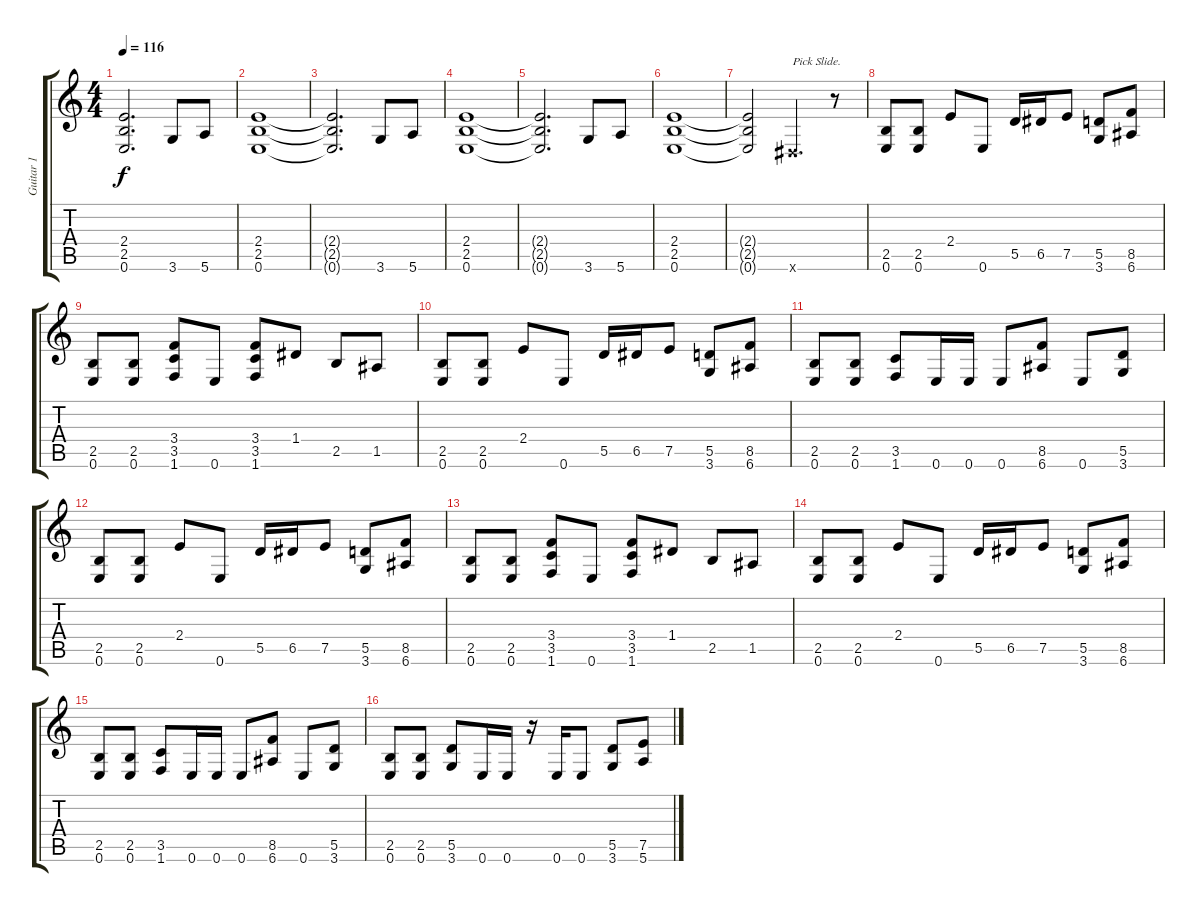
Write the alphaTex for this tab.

\track ("Guitar 1" "Guitar 1") {instrument distortionguitar}
\staff {score tabs}
\tuning (E4 B3 G3 D3 A2 E2) {hide}
\ts (4 4)
\tempo 116
\clef g2
\ks c
(2.4{t} 2.5{t} 0.6{t}).2{d dy f} 3.6.8 5.6.8 |
(2.4 2.5 0.6).1 |
(2.4{t} 2.5{t} 0.6{t}).2{d} 3.6.8 5.6.8 |
(2.4 2.5 0.6).1 |
(2.4{t} 2.5{t} 0.6{t}).2{d} 3.6.8 5.6.8 |
(2.4 2.5 0.6).1 |
(2.4{t} 2.5{t} 0.6{t}).2 -1.6{x}.4{d txt "Pick Slide."} r.8 |
(2.5 0.6).8 (2.5 0.6).8 2.4.8 0.6.8 5.5.16 6.5.16 7.5.8 (5.5 3.6).8 (8.5 6.6).8 |
(2.5 0.6).8 (2.5 0.6).8 (3.4 3.5 1.6).8 0.6.8 (3.4 3.5 1.6).8 1.4.8 2.5.8 1.5.8 |
(2.5 0.6).8 (2.5 0.6).8 2.4.8 0.6.8 5.5.16 6.5.16 7.5.8 (5.5 3.6).8 (8.5 6.6).8 |
(2.5 0.6).8 (2.5 0.6).8 (3.5 1.6).8 0.6.16 0.6.16 0.6.8 (8.5 6.6).8 0.6.8 (5.5 3.6).8 |
(2.5 0.6).8 (2.5 0.6).8 2.4.8 0.6.8 5.5.16 6.5.16 7.5.8 (5.5 3.6).8 (8.5 6.6).8 |
(2.5 0.6).8 (2.5 0.6).8 (3.4 3.5 1.6).8 0.6.8 (3.4 3.5 1.6).8 1.4.8 2.5.8 1.5.8 |
(2.5 0.6).8 (2.5 0.6).8 2.4.8 0.6.8 5.5.16 6.5.16 7.5.8 (5.5 3.6).8 (8.5 6.6).8 |
(2.5 0.6).8 (2.5 0.6).8 (3.5 1.6).8 0.6.16 0.6.16 0.6.8 (8.5 6.6).8 0.6.8 (5.5 3.6).8 |
(2.5 0.6).8 (2.5 0.6).8 (5.5 3.6).8 0.6.16 0.6.16 r.16 0.6.16 0.6.8 (5.5 3.6).8 (7.5 5.6).8
